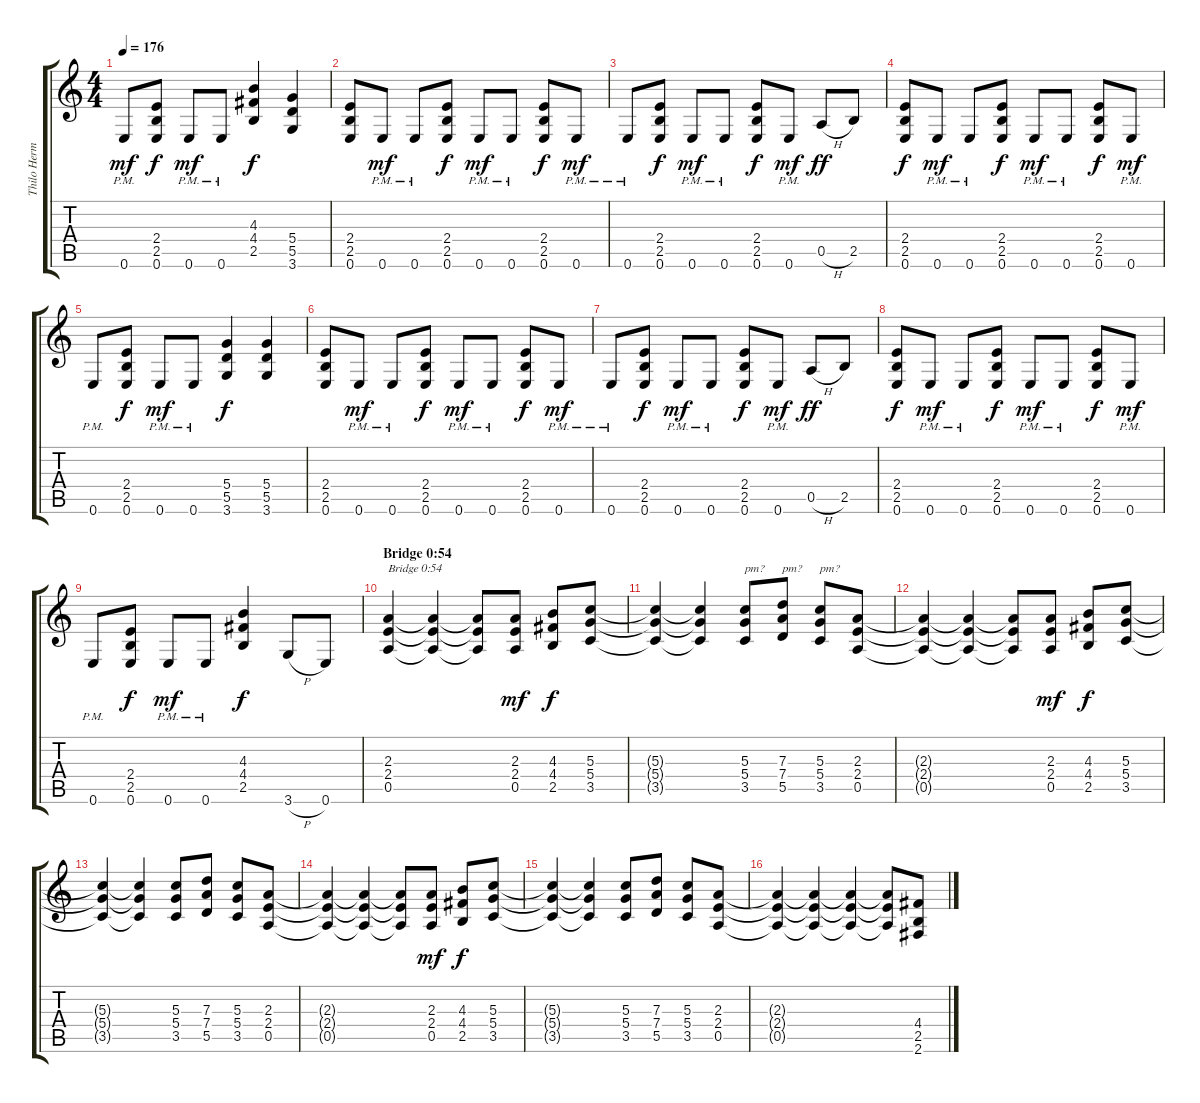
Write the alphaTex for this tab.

\track ("Thilo Hermann (right)" "Thilo Herm") {instrument overdrivenguitar}
\staff {score tabs}
\tuning (E4 B3 G3 D3 A2 E2) {hide}
\ts (4 4)
\tempo 176
\clef g2
\ks c
0.6{pm}.8{dy mf} (2.4 2.5 0.6).8{dy f} 0.6{pm}.8{dy mf} 0.6{pm}.8 (4.3 4.4 2.5).4{dy f} (5.4 5.5 3.6).4 |
(2.4 2.5 0.6).8 0.6{pm}.8{dy mf} 0.6{pm}.8 (2.4 2.5 0.6).8{dy f} 0.6{pm}.8{dy mf} 0.6{pm}.8 (2.4 2.5 0.6).8{dy f} 0.6{pm}.8{dy mf} |
0.6{pm}.8 (2.4 2.5 0.6).8{dy f} 0.6{pm}.8{dy mf} 0.6{pm}.8 (2.4 2.5 0.6).8{dy f} 0.6{pm}.8{dy mf} 0.5{h}.8{dy ff} 2.5.8 |
(2.4 2.5 0.6).8{dy f} 0.6{pm}.8{dy mf} 0.6{pm}.8 (2.4 2.5 0.6).8{dy f} 0.6{pm}.8{dy mf} 0.6{pm}.8 (2.4 2.5 0.6).8{dy f} 0.6{pm}.8{dy mf} |
0.6{pm}.8 (2.4 2.5 0.6).8{dy f} 0.6{pm}.8{dy mf} 0.6{pm}.8 (5.4 5.5 3.6).4{dy f} (5.4 5.5 3.6).4 |
(2.4 2.5 0.6).8 0.6{pm}.8{dy mf} 0.6{pm}.8 (2.4 2.5 0.6).8{dy f} 0.6{pm}.8{dy mf} 0.6{pm}.8 (2.4 2.5 0.6).8{dy f} 0.6{pm}.8{dy mf} |
0.6{pm}.8 (2.4 2.5 0.6).8{dy f} 0.6{pm}.8{dy mf} 0.6{pm}.8 (2.4 2.5 0.6).8{dy f} 0.6{pm}.8{dy mf} 0.5{h}.8{dy ff} 2.5.8 |
(2.4 2.5 0.6).8{dy f} 0.6{pm}.8{dy mf} 0.6{pm}.8 (2.4 2.5 0.6).8{dy f} 0.6{pm}.8{dy mf} 0.6{pm}.8 (2.4 2.5 0.6).8{dy f} 0.6{pm}.8{dy mf} |
0.6{pm}.8 (2.4 2.5 0.6).8{dy f} 0.6{pm}.8{dy mf} 0.6{pm}.8 (4.3 4.4 2.5).4{dy f} 3.6{h}.8 0.6.8 |
\section ("" "Bridge 0:54")
(2.3 2.4 0.5).4{txt "Bridge 0:54"} (2.3{t} 2.4{t} 0.5{t}).4 (2.3{t} 2.4{t} 0.5{t}).8 (2.3 2.4 0.5).8{dy mf} (4.3 4.4 2.5).8{dy f} (5.3 5.4 3.5).8 |
(5.3{t} 5.4{t} 3.5{t}).4 (5.3{t} 5.4{t} 3.5{t}).4 (5.3 5.4 3.5).8{txt "pm?"} (7.3 7.4 5.5).8{txt "pm?"} (5.3 5.4 3.5).8{txt "pm?"} (2.3 2.4 0.5).8 |
(2.3{t} 2.4{t} 0.5{t}).4 (2.3{t} 2.4{t} 0.5{t}).4 (2.3{t} 2.4{t} 0.5{t}).8 (2.3 2.4 0.5).8{dy mf} (4.3 4.4 2.5).8{dy f} (5.3 5.4 3.5).8 |
(5.3{t} 5.4{t} 3.5{t}).4 (5.3{t} 5.4{t} 3.5{t}).4 (5.3 5.4 3.5).8 (7.3 7.4 5.5).8 (5.3 5.4 3.5).8 (2.3 2.4 0.5).8 |
(2.3{t} 2.4{t} 0.5{t}).4 (2.3{t} 2.4{t} 0.5{t}).4 (2.3{t} 2.4{t} 0.5{t}).8 (2.3 2.4 0.5).8{dy mf} (4.3 4.4 2.5).8{dy f} (5.3 5.4 3.5).8 |
(5.3{t} 5.4{t} 3.5{t}).4 (5.3{t} 5.4{t} 3.5{t}).4 (5.3 5.4 3.5).8 (7.3 7.4 5.5).8 (5.3 5.4 3.5).8 (2.3 2.4 0.5).8 |
(2.3{t} 2.4{t} 0.5{t}).4 (2.3{t} 2.4{t} 0.5{t}).4 (2.3{t} 2.4{t} 0.5{t}).4 (2.3{t} 2.4{t} 0.5{t}).8 (4.4 2.5 2.6).8
